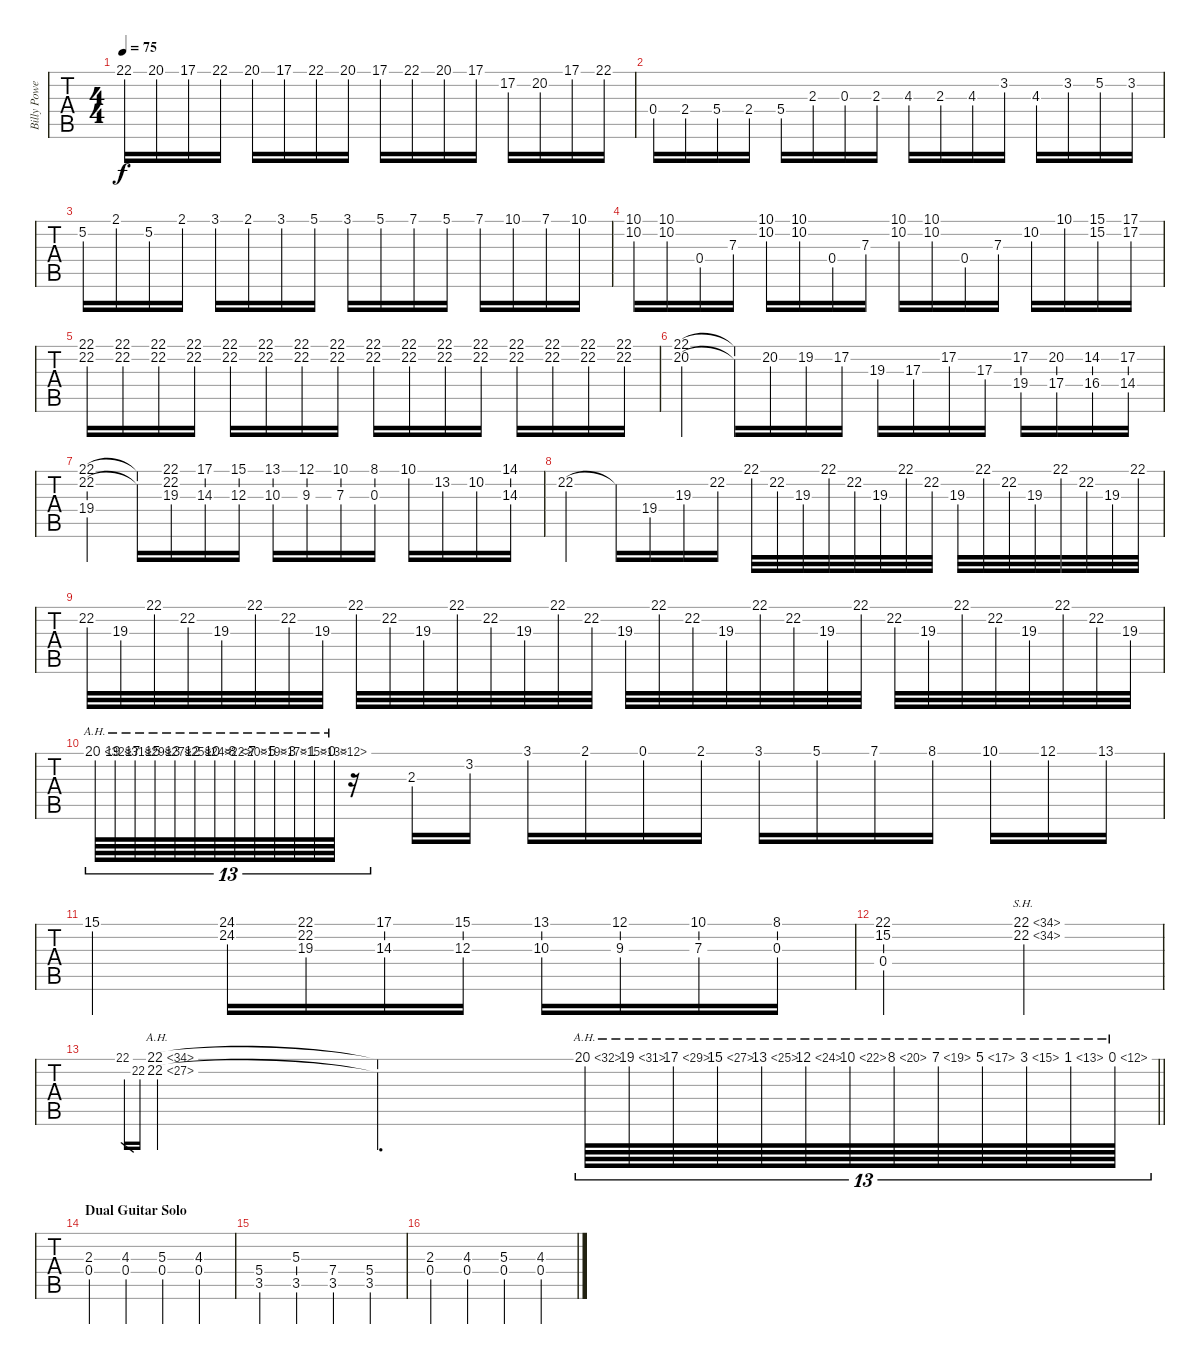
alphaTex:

\track ("Billy Powell - Piano (RH)" "Billy Powe") {instrument acousticgrandpiano}
\staff {tabs}
\tuning (E4 B3 G3 D3 A2 E2) {hide}
\ts (4 4)
\tempo 75
\clef g2
\ks c
22.1.16{dy f} 20.1.16 17.1.16 22.1.16 20.1.16 17.1.16 22.1.16 20.1.16 17.1.16 22.1.16 20.1.16 17.1.16 17.2.16 20.2.16 17.1.16 22.1.16 |
0.4.16 2.4.16 5.4.16 2.4.16 5.4.16 2.3.16 0.3.16 2.3.16 4.3.16 2.3.16 4.3.16 3.2.16 4.3.16 3.2.16 5.2.16 3.2.16 |
5.2.16 2.1.16 5.2.16 2.1.16 3.1.16 2.1.16 3.1.16 5.1.16 3.1.16 5.1.16 7.1.16 5.1.16 7.1.16 10.1.16 7.1.16 10.1.16 |
(10.1 10.2).16 (10.1 10.2).16 0.4.16 7.3.16 (10.1 10.2).16 (10.1 10.2).16 0.4.16 7.3.16 (10.1 10.2).16 (10.1 10.2).16 0.4.16 7.3.16 10.2.16 10.1.16 (15.1 15.2).16 (17.1 17.2).16 |
(22.1 22.2).16 (22.1 22.2).16 (22.1 22.2).16 (22.1 22.2).16 (22.1 22.2).16 (22.1 22.2).16 (22.1 22.2).16 (22.1 22.2).16 (22.1 22.2).16 (22.1 22.2).16 (22.1 22.2).16 (22.1 22.2).16 (22.1 22.2).16 (22.1 22.2).16 (22.1 22.2).16 (22.1 22.2).16 |
(22.1 20.2).4 (22.1{t} 20.2{t}).16 20.2.16 19.2.16 17.2.16 19.3.16 17.3.16 17.2.16 17.3.16 (17.2 19.4).16 (20.2 17.4).16 (14.2 16.4).16 (17.2 14.4).16 |
(22.1 22.2 19.4).4 (22.1{t} 22.2{t}).16 (22.1 22.2 19.3).16 (17.1 14.3).16 (15.1 12.3).16 (13.1 10.3).16 (12.1 9.3).16 (10.1 7.3).16 (8.1 0.3).16 10.1.16 13.2.16 10.2.16 (14.1 14.3).16 |
22.2.4 22.2{t}.16 19.4.16 19.3.16 22.2.16 22.1.32 22.2.32 19.3.32 22.1.32 22.2.32 19.3.32 22.1.32 22.2.32 19.3.32 22.1.32 22.2.32 19.3.32 22.1.32 22.2.32 19.3.32 22.1.32 |
22.2.32 19.3.32 22.1.32 22.2.32 19.3.32 22.1.32 22.2.32 19.3.32 22.1.32 22.2.32 19.3.32 22.1.32 22.2.32 19.3.32 22.1.32 22.2.32 19.3.32 22.1.32 22.2.32 19.3.32 22.1.32 22.2.32 19.3.32 22.1.32 22.2.32 19.3.32 22.1.32 22.2.32 19.3.32 22.1.32 22.2.32 19.3.32 |
20.1{ah 12}.64{tu (13 8)} 19.1{ah 12}.64{tu (13 8)} 17.1{ah 12}.64{tu (13 8)} 15.1{ah 12}.64{tu (13 8)} 13.1{ah 12}.64{tu (13 8)} 12.1{ah 12}.64{tu (13 8)} 10.1{ah 12}.64{tu (13 8)} 8.1{ah 12}.64{tu (13 8)} 7.1{ah 12}.64{tu (13 8)} 5.1{ah 12}.64{tu (13 8)} 3.1{ah 12}.64{tu (13 8)} 1.1{ah 12}.64{tu (13 8)} 0.1{ah 12}.64{tu (13 8)} r.16 2.3.16 3.2.16 3.1.16 2.1.16 0.1.16 2.1.16 3.1.16 5.1.16 7.1.16 8.1.16 10.1.16 12.1.16 13.1.16 |
15.1.2 (24.1 24.2).16 (22.1 22.2 19.3).16 (17.1 14.3).16 (15.1 12.3).16 (13.1 10.3).16 (12.1 9.3).16 (10.1 7.3).16 (8.1 0.3).16 |
(22.1 15.2 0.4).2 (22.1{sh 12} 22.2{sh 12}).2 |
\barLineRight lightlight
22.1.16{gr} 22.2.16{gr} (22.1{ah 12} 22.2{ah 5}).2 (22.1{t} 22.2{t}).4{d} 20.1{ah 12}.64{tu (13 8)} 19.1{ah 12}.64{tu (13 8)} 17.1{ah 12}.64{tu (13 8)} 15.1{ah 12}.64{tu (13 8)} 13.1{ah 12}.64{tu (13 8)} 12.1{ah 12}.64{tu (13 8)} 10.1{ah 12}.64{tu (13 8)} 8.1{ah 12}.64{tu (13 8)} 7.1{ah 12}.64{tu (13 8)} 5.1{ah 12}.64{tu (13 8)} 3.1{ah 12}.64{tu (13 8)} 1.1{ah 12}.64{tu (13 8)} 0.1{ah 12}.64{tu (13 8)} |
\section ("" "Dual Guitar Solo")
(2.3 0.4).4 (4.3 0.4).4 (5.3 0.4).4 (4.3 0.4).4 |
(5.4 3.5).4 (5.3 3.5).4 (7.4 3.5).4 (5.4 3.5).4 |
(2.3 0.4).4 (4.3 0.4).4 (5.3 0.4).4 (4.3 0.4).4
